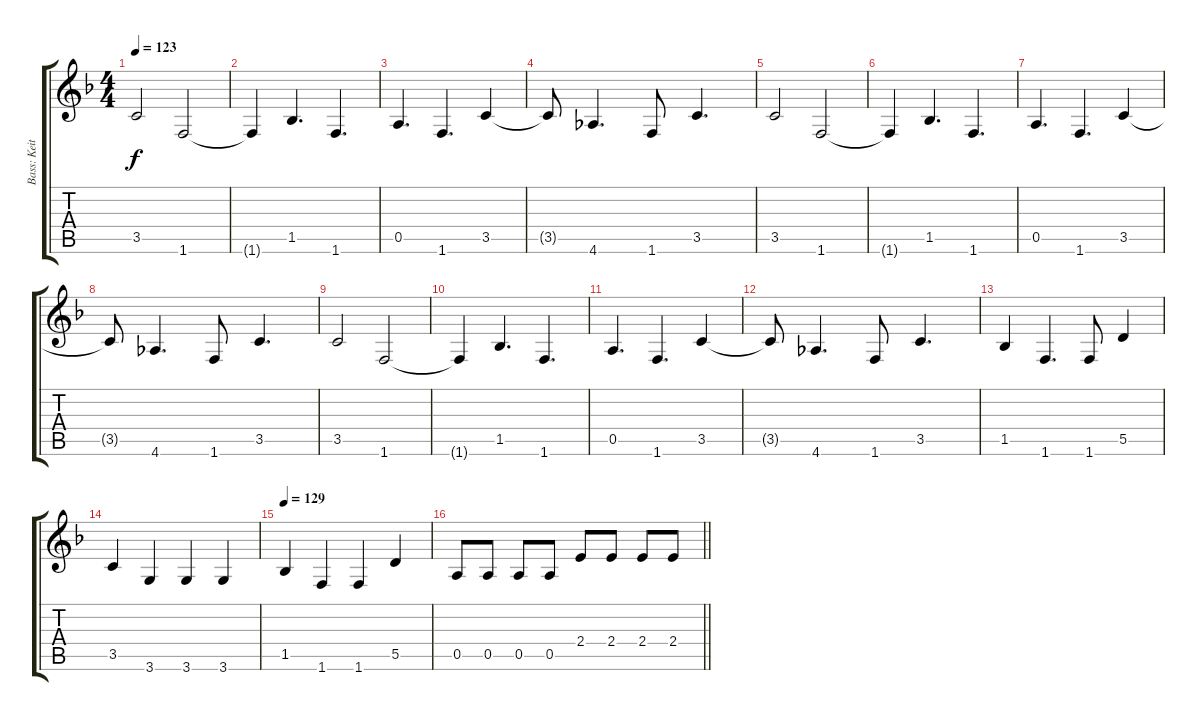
\track ("Bass: Keith" "Bass: Keit") {instrument electricbassfinger}
\staff {score tabs}
\tuning (E4 B3 G3 D3 A2 E2) {hide}
\ts (4 4)
\tempo 123
\clef g2
\ks f
3.5.2{dy f} 1.6.2 |
1.6{t}.4 1.5.4{d} 1.6.4{d} |
0.5.4{d} 1.6.4{d} 3.5.4 |
3.5{t}.8 4.6.4{d} 1.6.8 3.5.4{d} |
3.5.2 1.6.2 |
1.6{t}.4 1.5.4{d} 1.6.4{d} |
0.5.4{d} 1.6.4{d} 3.5.4 |
3.5{t}.8 4.6.4{d} 1.6.8 3.5.4{d} |
3.5.2 1.6.2 |
1.6{t}.4 1.5.4{d} 1.6.4{d} |
0.5.4{d} 1.6.4{d} 3.5.4 |
3.5{t}.8 4.6.4{d} 1.6.8 3.5.4{d} |
1.5.4 1.6.4{d} 1.6.8 5.5.4 |
3.5.4 3.6.4 3.6.4 3.6.4 |
\tempo 129
1.5.4 1.6.4 1.6.4 5.5.4 |
\barLineRight lightlight
0.5.8 0.5.8 0.5.8 0.5.8 2.4.8 2.4.8 2.4.8 2.4.8
